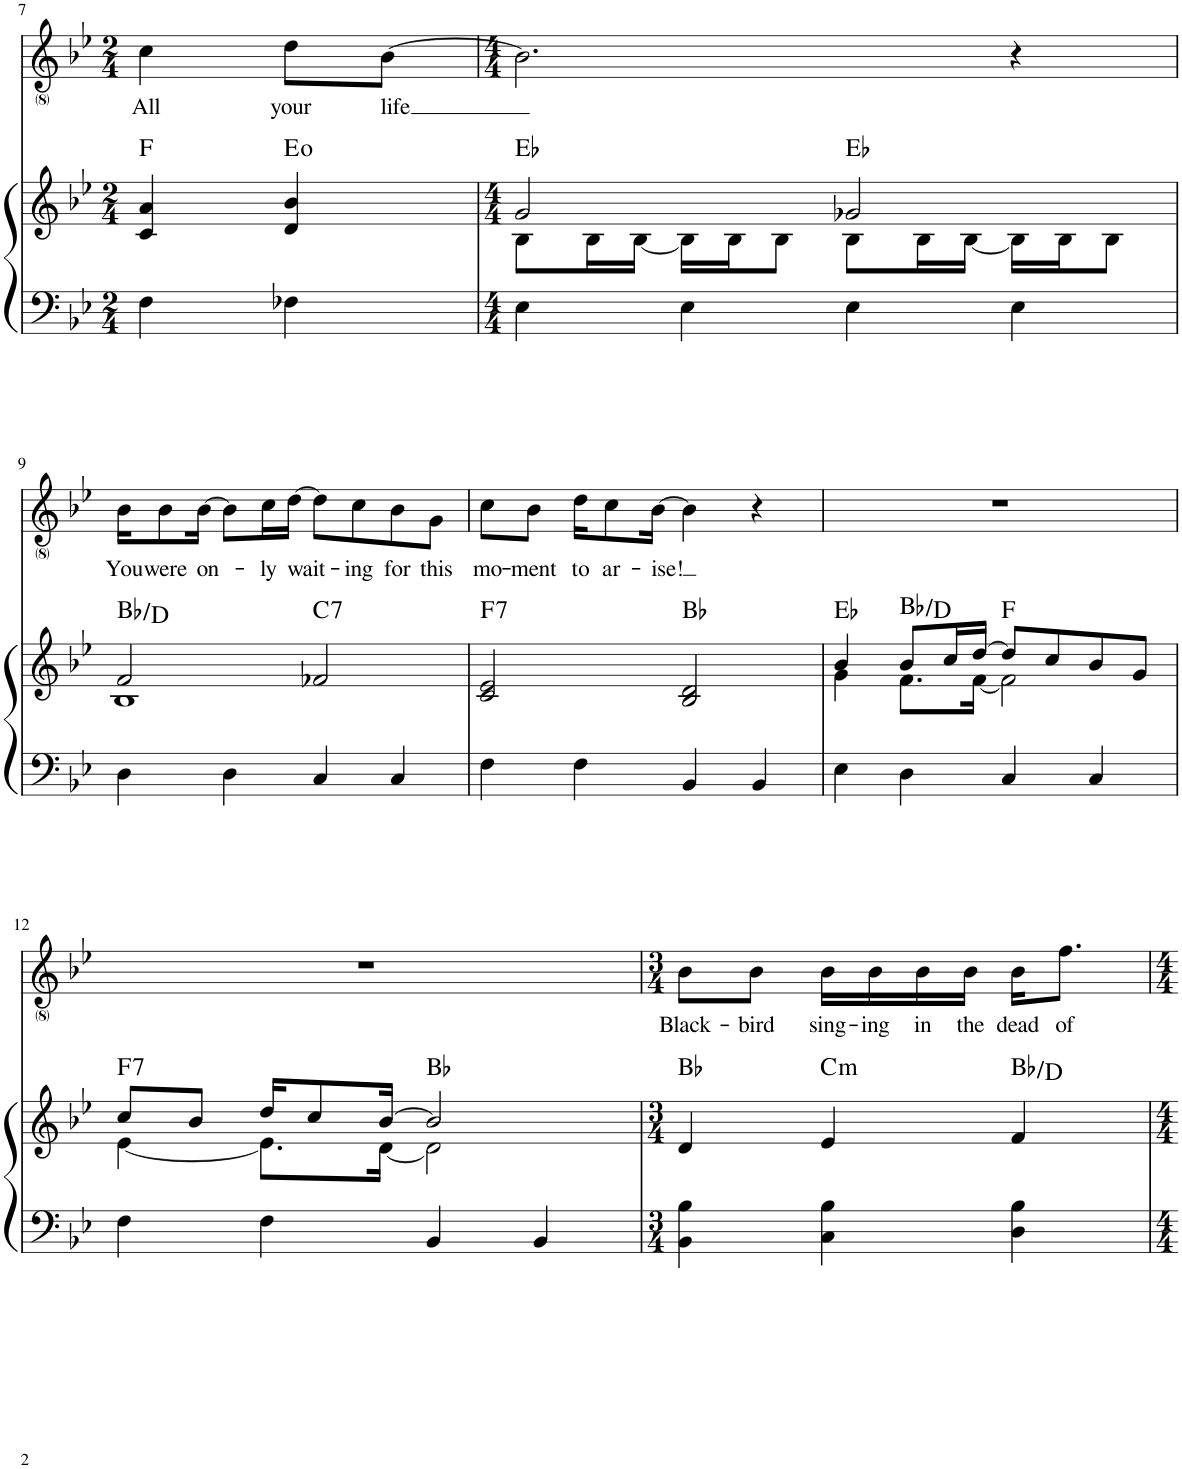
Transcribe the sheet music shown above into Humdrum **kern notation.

**kern	**kern	**harte	**kern	**text
*part2	*part2	*part2	*part1	*part1
*staff3	*staff2	*	*staff1	*staff1
*I"Piano	*	*	*I"Voice	*
*I'Pno	*	*	*	*
!!LO:PB:g=z
*clefF4	*clefG2	*	*clefG2	*
*k[b-e-]	*k[b-e-]	*	*k[b-e-]	*
*M2/4	*M2/4	*	*M2/4	*
=7	=7	=7	=7	=7
!	!	!	!	!LO:LY:b
4F\	4c/ 4a/	F:maj	4cc\	All
!	!	!	!	!LO:LY:b
4F-X\	4d/ 4b-/	E:dim	8dd\L	your
!	!	!	!	!LO:LY:b
.	.	.	[8b-\J	life
=8	=8	=8	=8	=8
*M4/4	*M4/4	*	*M4/4	*
*	*^	*	*	*
4E-\	2g/	8B-\L	Eb:maj	2.b-\]	.
.	.	16B-\L	.	.	.
.	.	[16B-\JJ	.	.	.
4E-\	.	16B-\LL]	.	.	.
.	.	16B-\J	.	.	.
.	.	8B-\J	.	.	.
4E-\	2g-X/	8B-\L	Eb:maj	.	.
.	.	16B-\L	.	.	.
.	.	[16B-\JJ	.	.	.
4E-\	.	16B-\LL]	.	4r	.
.	.	16B-\J	.	.	.
.	.	8B-\J	.	.	.
!!LO:LB:g=z
=9	=9	=9	=9	=9	=9
!	!	!	!	!	!LO:LY:b
4D\	2f/	1B-	Bb:maj/3	16b-\KL	You
!	!	!	!	!	!LO:LY:b
.	.	.	.	8b-\	were
!	!	!	!	!	!LO:LY:b
.	.	.	.	[16b-\Jk	on-
4D\	.	.	.	8b-\L]	.
!	!	!	!	!	!LO:LY:b
.	.	.	.	16cc\L	-ly
!	!	!	!	!	!LO:LY:b
.	.	.	.	[16dd\JJ	wait-
!	!	!	!LO:H:kt=7	!	!
4C/	2f-X/	.	C:7	8dd\L]	.
!	!	!	!	!	!LO:LY:b
.	.	.	.	8cc\	-ing
!	!	!	!	!	!LO:LY:b
4C/	.	.	.	8b-\	for
!	!	!	!	!	!LO:LY:b
.	.	.	.	8g\J	this
*	*v	*v	*	*	*
=10	=10	=10	=10	=10
!	!	!LO:H:kt=7	!	!LO:LY:b
4F\	2c/ 2e-/	F:7	8cc\L	mo-
!	!	!	!	!LO:LY:b
.	.	.	8b-\J	-ment
!	!	!	!	!LO:LY:b
4F\	.	.	16dd\KL	to
!	!	!	!	!LO:LY:b
.	.	.	8cc\	ar-
!	!	!	!	!LO:LY:b
.	.	.	[16b-\Jk	-ise!
4BB-/	2B-/ 2d/	Bb:maj	4b-\]	.
4BB-/	.	.	4r	.
=11	=11	=11	=11	=11
*	*^	*	*	*
4E-\	4b-/	4g\	Eb:maj	1r	.
4D\	8b-/L	8.f\L	Bb:maj/3	.	.
.	16cc/L	.	.	.	.
.	[16dd/JJ	[16f\Jk	.	.	.
4C/	8dd/L]	2f\]	F:maj	.	.
.	8cc/	.	.	.	.
4C/	8b-/	.	.	.	.
.	8g/J	.	.	.	.
!!LO:LB:g=z
=12	=12	=12	=12	=12	=12
!	!	!	!LO:H:kt=7	!	!
4F\	8cc/L	[4e-\	F:7	1r	.
.	8b-/J	.	.	.	.
4F\	16dd/KL	8.e-\L]	.	.	.
.	8cc/	.	.	.	.
.	[16b-/Jk	[16d\Jk	.	.	.
4BB-/	2b-/]	2d\]	Bb:maj	.	.
4BB-/	.	.	.	.	.
*	*v	*v	*	*	*
=13	=13	=13	=13	=13
*M3/4	*M3/4	*	*M3/4	*
!	!	!	!	!LO:LY:b
4BB-\ 4B-\	4d/	Bb:maj	8b-\L	Black-
!	!	!	!	!LO:LY:b
.	.	.	8b-\J	-bird
!	!	!LO:H:kt=m	!	!LO:LY:b
4C\ 4B-\	4e-/	C:min	16b-\LL	sing-
!	!	!	!	!LO:LY:b
.	.	.	16b-\	-ing
!	!	!	!	!LO:LY:b
.	.	.	16b-\	in
!	!	!	!	!LO:LY:b
.	.	.	16b-\JJ	the
!	!	!	!	!LO:LY:b
4D\ 4B-\	4f/	Bb:maj/3	16b-\KL	dead
!	!	!	!	!LO:LY:b
.	.	.	8.ff\J	of
=	=	=	=	=
*-	*-	*-	*-	*-
